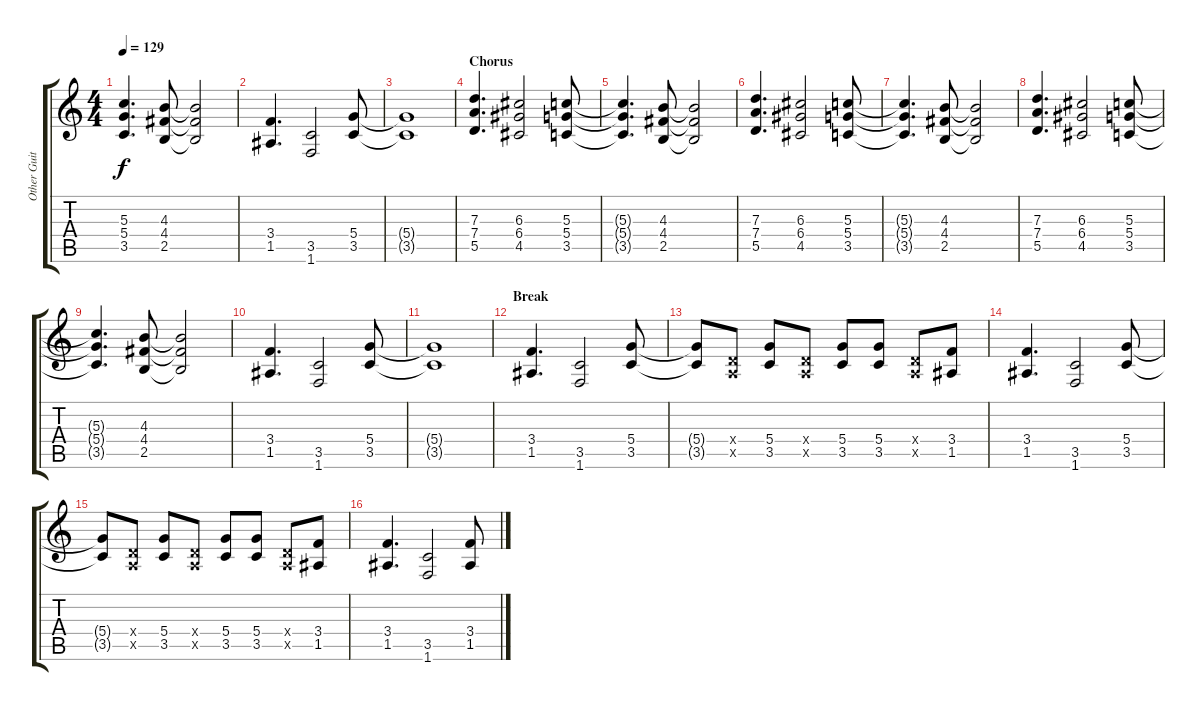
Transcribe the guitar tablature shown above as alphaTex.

\track ("Other Guitar" "Other Guit") {instrument acousticguitarsteel}
\staff {score tabs}
\tuning (E4 B3 G3 D3 A2 E2) {hide}
\ts (4 4)
\tempo 129
\clef g2
\ks c
(5.3{t} 5.4{t} 3.5{t}).4{d dy f} (4.3 4.4 2.5).8 (4.3{t} 4.4{t} 2.5{t}).2 |
(3.4 1.5).4{d} (3.5 1.6).2 (5.4 3.5).8 |
(5.4{t} 3.5{t}).1 |
\section ("" "Chorus")
(7.3 7.4 5.5).4{d} (6.3 6.4 4.5).2 (5.3 5.4 3.5).8 |
(5.3{t} 5.4{t} 3.5{t}).4{d} (4.3 4.4 2.5).8 (4.3{t} 4.4{t} 2.5{t}).2 |
(7.3 7.4 5.5).4{d} (6.3 6.4 4.5).2 (5.3 5.4 3.5).8 |
(5.3{t} 5.4{t} 3.5{t}).4{d} (4.3 4.4 2.5).8 (4.3{t} 4.4{t} 2.5{t}).2 |
(7.3 7.4 5.5).4{d} (6.3 6.4 4.5).2 (5.3 5.4 3.5).8 |
(5.3{t} 5.4{t} 3.5{t}).4{d} (4.3 4.4 2.5).8 (4.3{t} 4.4{t} 2.5{t}).2 |
(3.4 1.5).4{d} (3.5 1.6).2 (5.4 3.5).8 |
(5.4{t} 3.5{t}).1 |
\section ("" "Break")
(3.4 1.5).4{d} (3.5 1.6).2 (5.4 3.5).8 |
(5.4{t} 3.5{t}).8 (0.4{x} 0.5{x}).8 (5.4 3.5).8 (0.4{x} 0.5{x}).8 (5.4 3.5).8 (5.4 3.5).8 (0.4{x} 0.5{x}).8 (3.4 1.5).8 |
(3.4 1.5).4{d} (3.5 1.6).2 (5.4 3.5).8 |
(5.4{t} 3.5{t}).8 (0.4{x} 0.5{x}).8 (5.4 3.5).8 (0.4{x} 0.5{x}).8 (5.4 3.5).8 (5.4 3.5).8 (0.4{x} 0.5{x}).8 (3.4 1.5).8 |
(3.4 1.5).4{d} (3.5 1.6).2 (3.4 1.5).8
